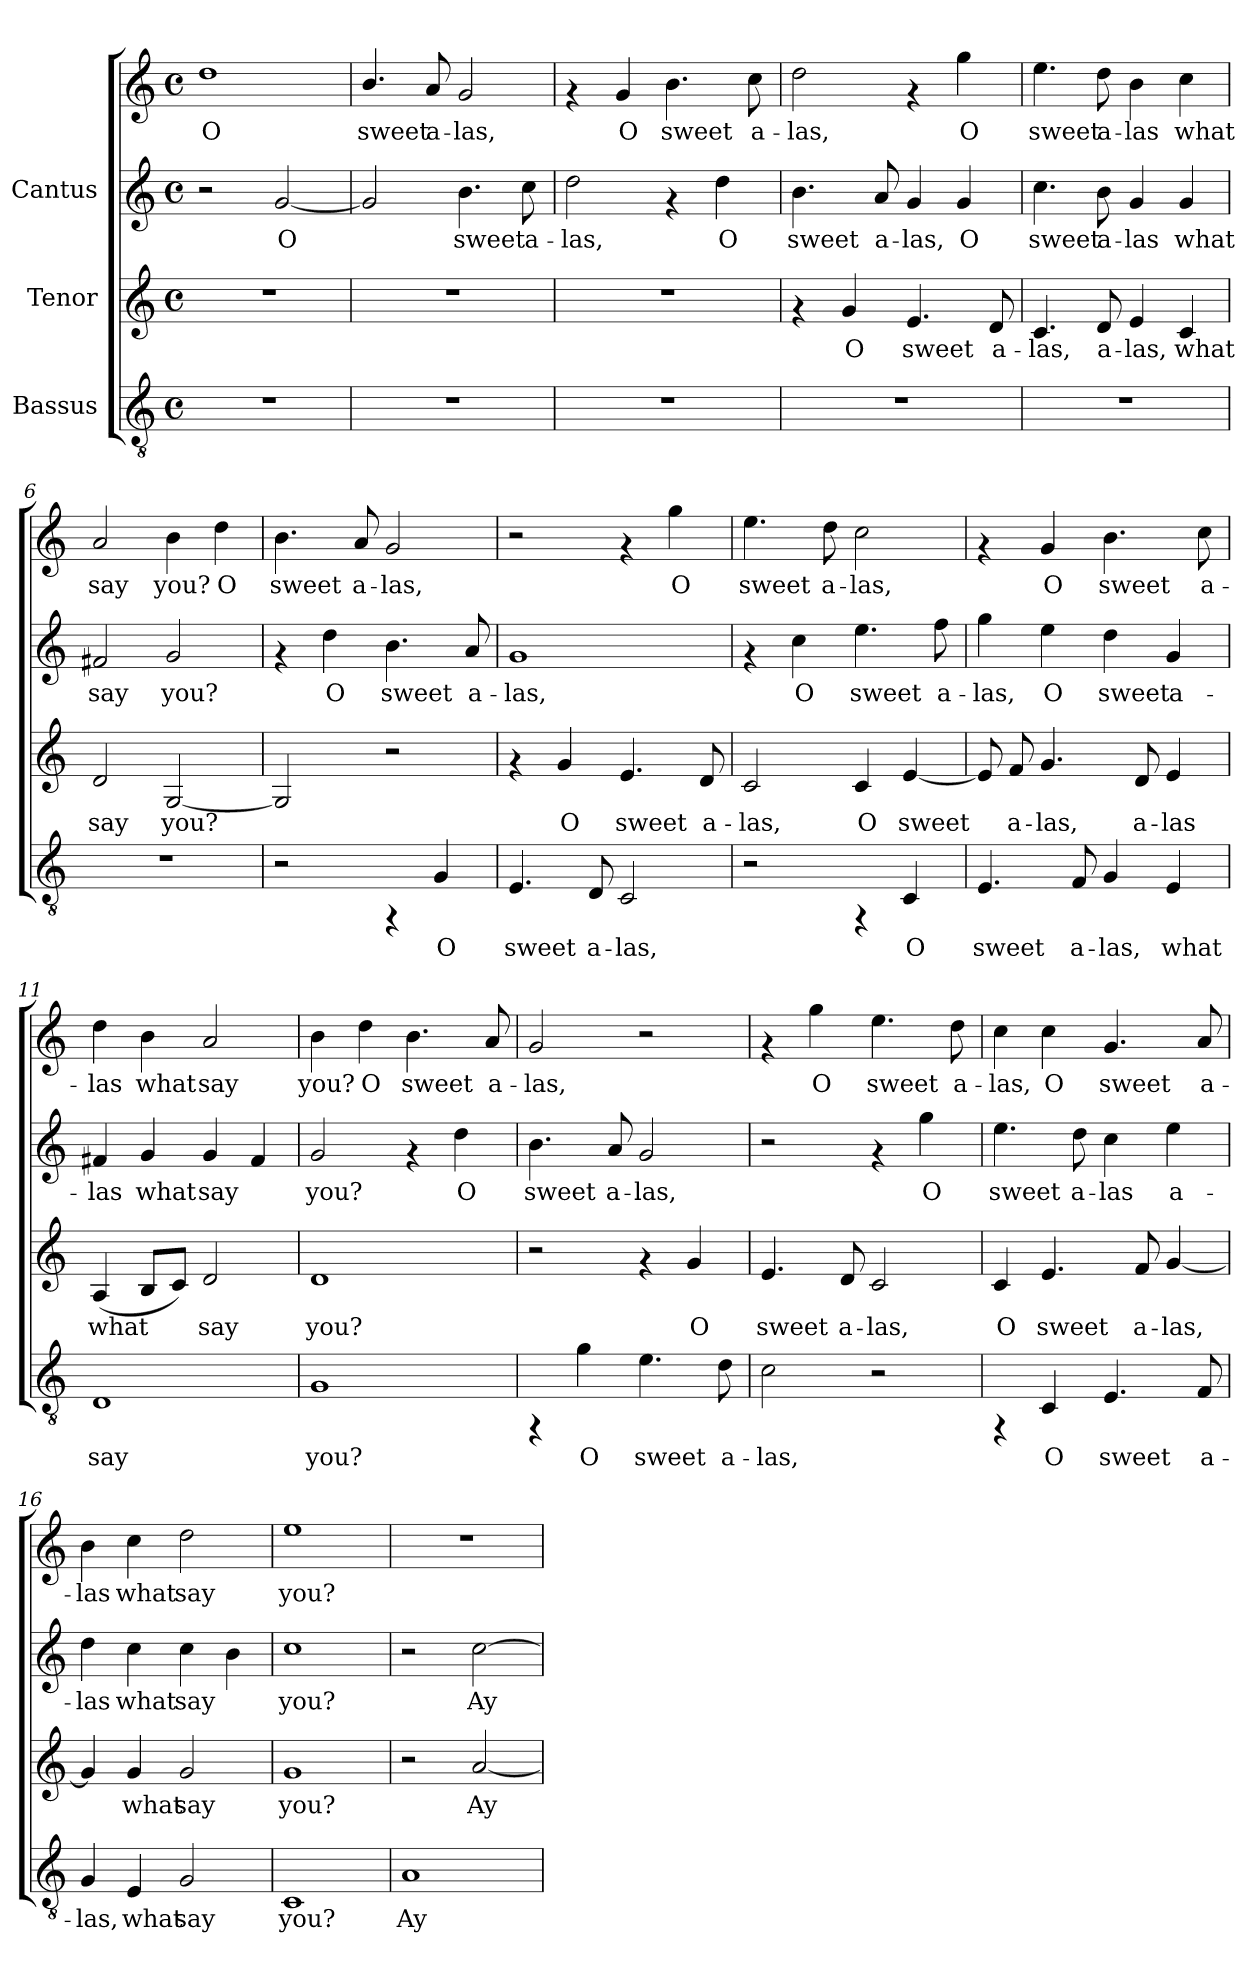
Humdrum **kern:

**kern	**text	**kern	**text	**kern	**text	**kern	**text
*part3	*part3	*part2	*part2	*part1	*part1	*part1	*part1
*staff4	*staff4	*staff3	*staff3	*staff2	*staff2	*staff1	*staff1
*I"Bassus	*	*I"Tenor	*	*I"Cantus	*	*	*
!!LO:PB:g=z
*stria5	*	*stria5	*	*stria5	*	*stria5	*
*clefGv2	*	*clefG2	*	*clefG2	*	*clefG2	*
*M4/4	*	*M4/4	*	*M4/4	*	*M4/4	*
*met(c)	*	*met(c)	*	*met(c)	*	*met(c)	*
*MM132	*	*MM132	*	*MM132	*	*MM132	*
=1	=1	=1	=1	=1	=1	=1	=1
!	!	!	!	!	!	!	!LO:LY:b:cj
1r	.	1r	.	2r	.	1dd	O
!	!	!	!	!	!LO:LY:b:cj	!	!
.	.	.	.	[<2g/	O	.	.
=2	=2	=2	=2	=2	=2	=2	=2
!	!	!	!	!	!LO:LY:b:cj	!	!LO:LY:b:cj
1r	.	1r	.	2g/]	.	4.b/	sweet
!	!	!	!	!	!	!	!LO:LY:b:cj
.	.	.	.	.	.	8a/	a-
!	!	!	!	!	!LO:LY:b:cj	!	!LO:LY:b:cj
.	.	.	.	4.b\	sweet	2g/	-las,
!	!	!	!	!	!LO:LY:b:cj	!	!
.	.	.	.	8cc\	a-	.	.
=3	=3	=3	=3	=3	=3	=3	=3
!	!	!	!	!	!LO:LY:b:cj	!	!
1r	.	1r	.	2dd\	-las,	4rf	.
!	!	!	!	!	!	!	!LO:LY:b:cj
.	.	.	.	.	.	4g/	-O
!	!	!	!	!	!	!	!LO:LY:b:cj
.	.	.	.	4rf	.	4.b\	sweet
!	!	!	!	!	!LO:LY:b:cj	!	!
.	.	.	.	4dd\	O	.	.
!	!	!	!	!	!	!	!LO:LY:b:cj
.	.	.	.	.	.	8cc\	a-
=4	=4	=4	=4	=4	=4	=4	=4
!	!	!	!	!	!LO:LY:b:cj	!	!LO:LY:b:cj
1r	.	4rf	.	4.b\	sweet	2dd\	las,
!	!	!	!LO:LY:b:cj	!	!	!	!
.	.	4g/	O	.	.	.	.
!	!	!	!	!	!LO:LY:b:cj	!	!
.	.	.	.	8a/	a-	.	.
!	!	!	!LO:LY:b:cj	!	!LO:LY:b:cj	!	!
.	.	4.e/	sweet	4g/	-las,	4rf	.
!	!	!	!	!	!LO:LY:b:cj	!	!LO:LY:b:cj
.	.	.	.	4g/	O	4gg\	O
!	!	!	!LO:LY:b:cj	!	!	!	!
.	.	8d/	a-	.	.	.	.
=5	=5	=5	=5	=5	=5	=5	=5
!	!	!	!LO:LY:b:cj	!	!LO:LY:b:cj	!	!LO:LY:b:cj
1r	.	4.c/	-las,	4.cc\	sweet	4.ee\	sweet
!	!	!	!LO:LY:b:cj	!	!LO:LY:b:cj	!	!LO:LY:b:cj
.	.	8d/	a-	8b\	a-	8dd\	a-
!	!	!	!LO:LY:b:cj	!	!LO:LY:b:cj	!	!LO:LY:b:cj
.	.	4e/	-las,	4g/	-las	4b\	-las
!	!	!	!LO:LY:b:cj	!	!LO:LY:b:cj	!	!LO:LY:b:cj
.	.	4c/	what	4g/	what	4cc\	what
!!LO:LB:g=z
=6	=6	=6	=6	=6	=6	=6	=6
!	!	!	!LO:LY:b:cj	!	!LO:LY:b:cj	!	!LO:LY:b:cj
1r	.	2d/	say	2f#X/	say	2a/	say
!	!	!	!LO:LY:b:cj	!	!LO:LY:b:cj	!	!LO:LY:b:cj
.	.	[<2G/	you?	2g/	you?	4b\	you?
!	!	!	!	!	!	!	!LO:LY:b:cj
.	.	.	.	.	.	4dd\	O
=7	=7	=7	=7	=7	=7	=7	=7
!	!	!	!	!	!	!	!LO:LY:b:cj
2r	.	2G/]	.	4rf	.	4.b\	sweet
!	!	!	!	!	!LO:LY:b:cj	!	!
.	.	.	.	4dd\	O	.	.
!	!	!	!	!	!	!	!LO:LY:b:cj
.	.	.	.	.	.	8a/	a-
!	!	!	!	!	!LO:LY:b:cj	!	!LO:LY:b:cj
4rFF	.	2r	.	4.b\	sweet	2g/	-las,
!	!LO:LY:b:cj	!	!	!	!	!	!
4G/	O	.	.	.	.	.	.
!	!	!	!	!	!LO:LY:b:cj	!	!
.	.	.	.	8a/	a-	.	.
=8	=8	=8	=8	=8	=8	=8	=8
!	!LO:LY:b:cj	!	!	!	!LO:LY:b:cj	!	!
4.E/	sweet	4rf	.	1g	las,	2r	.
!	!	!	!LO:LY:b:cj	!	!	!	!
.	.	4g/	O	.	.	.	.
!	!LO:LY:b:cj	!	!	!	!	!	!
8D/	a-	.	.	.	.	.	.
!	!LO:LY:b:cj	!	!LO:LY:b:cj	!	!	!	!
2C/	-las,	4.e/	sweet	.	.	4rf	.
!	!	!	!	!	!	!	!LO:LY:b:cj
.	.	.	.	.	.	4gg\	-O
!	!	!	!LO:LY:b:cj	!	!	!	!
.	.	8d/	a-	.	.	.	.
=9	=9	=9	=9	=9	=9	=9	=9
!	!	!	!LO:LY:b:cj	!	!	!	!LO:LY:b:cj
2r	.	2c/	-las,	4rf	.	4.ee\	sweet
!	!	!	!	!	!LO:LY:b:cj	!	!
.	.	.	.	4cc\	O	.	.
!	!	!	!	!	!	!	!LO:LY:b:cj
.	.	.	.	.	.	8dd\	a-
!	!	!	!LO:LY:b:cj	!	!LO:LY:b:cj	!	!LO:LY:b:cj
4rFF	.	4c/	O	4.ee\	sweet	2cc\	-las,
!	!LO:LY:b:cj	!	!LO:LY:b:cj	!	!	!	!
4C/	O	[<4e/	sweet	.	.	.	.
!	!	!	!	!	!LO:LY:b:cj	!	!
.	.	.	.	8ff\	a-	.	.
=10	=10	=10	=10	=10	=10	=10	=10
!	!LO:LY:b:cj	!	!LO:LY:b:cj	!	!LO:LY:b:cj	!	!
4.E/	sweet	8e/]	.	4gg\	-las,	4rf	.
!	!	!	!LO:LY:b:cj	!	!	!	!
.	.	8f/	a-	.	.	.	.
!	!	!	!LO:LY:b:cj	!	!LO:LY:b:cj	!	!LO:LY:b:cj
.	.	4.g/	-las,	4ee\	O	4g/	-O
!	!LO:LY:b:cj	!	!	!	!	!	!
8F/	a-	.	.	.	.	.	.
!	!LO:LY:b:cj	!	!	!	!LO:LY:b:cj	!	!LO:LY:b:cj
4G/	-las,	.	.	4dd\	sweet	4.b\	sweet
!	!	!	!LO:LY:b:cj	!	!	!	!
.	.	8d/	a-	.	.	.	.
!	!LO:LY:b:cj	!	!LO:LY:b:cj	!	!LO:LY:b:cj	!	!
4E/	what	4e/	-las	4g/	a-	.	.
!	!	!	!	!	!	!	!LO:LY:b:cj
.	.	.	.	.	.	8cc\	a-
!!LO:LB:g=z
=11	=11	=11	=11	=11	=11	=11	=11
!	!LO:LY:b:cj	!	!LO:LY:b:cj	!	!LO:LY:b:cj	!	!LO:LY:b:cj
1D	say	(<4A/	what	4f#X/	las	4dd\	-las
!	!	!	!LO:LY:b:cj	!	!LO:LY:b:cj	!	!LO:LY:b:cj
.	.	8B/L	.	4g/	what	4b\	what
!	!	!	!LO:LY:b:cj	!	!	!	!
.	.	8c/J)	.	.	.	.	.
!	!	!	!LO:LY:b:cj	!	!LO:LY:b:cj	!	!LO:LY:b:cj
.	.	2d/	say	4g/	say	2a/	say
!	!	!	!	!	!LO:LY:b:cj	!	!
.	.	.	.	4f#/	.	.	.
=12	=12	=12	=12	=12	=12	=12	=12
!	!LO:LY:b:cj	!	!LO:LY:b:cj	!	!LO:LY:b:cj	!	!LO:LY:b:cj
1G	you?	1d	you?	2g/	-you?	4b\	you?
!	!	!	!	!	!	!	!LO:LY:b:cj
.	.	.	.	.	.	4dd\	O
!	!	!	!	!	!	!	!LO:LY:b:cj
.	.	.	.	4rf	.	4.b\	sweet
!	!	!	!	!	!LO:LY:b:cj	!	!
.	.	.	.	4dd\	O	.	.
!	!	!	!	!	!	!	!LO:LY:b:cj
.	.	.	.	.	.	8a/	a-
=13	=13	=13	=13	=13	=13	=13	=13
!	!	!	!	!	!LO:LY:b:cj	!	!LO:LY:b:cj
4rFF	.	2r	.	4.b\	sweet	2g/	las,
!	!LO:LY:b:cj	!	!	!	!	!	!
4g\	O	.	.	.	.	.	.
!	!	!	!	!	!LO:LY:b:cj	!	!
.	.	.	.	8a/	a-	.	.
!	!LO:LY:b:cj	!	!	!	!LO:LY:b:cj	!	!
4.e\	sweet	4rf	.	2g/	-las,	2r	.
!	!	!	!LO:LY:b:cj	!	!	!	!
.	.	4g/	O	.	.	.	.
!	!LO:LY:b:cj	!	!	!	!	!	!
8d\	a-	.	.	.	.	.	.
=14	=14	=14	=14	=14	=14	=14	=14
!	!LO:LY:b:cj	!	!LO:LY:b:cj	!	!	!	!
2c\	-las,	4.e/	sweet	2r	.	4rf	.
!	!	!	!	!	!	!	!LO:LY:b:cj
.	.	.	.	.	.	4gg\	O
!	!	!	!LO:LY:b:cj	!	!	!	!
.	.	8d/	a-	.	.	.	.
!	!	!	!LO:LY:b:cj	!	!	!	!LO:LY:b:cj
2r	.	2c/	-las,	4rf	.	4.ee\	sweet
!	!	!	!	!	!LO:LY:b:cj	!	!
.	.	.	.	4gg\	-O	.	.
!	!	!	!	!	!	!	!LO:LY:b:cj
.	.	.	.	.	.	8dd\	a-
!!LO:PB:g=z
=15	=15	=15	=15	=15	=15	=15	=15
!	!	!	!LO:LY:b:cj	!	!LO:LY:b:cj	!	!LO:LY:b:cj
4rFF	.	4c/	O	4.ee\	-sweet	4cc\	las,
!	!LO:LY:b:cj	!	!LO:LY:b:cj	!	!	!	!LO:LY:b:cj
4C/	O	4.e/	sweet	.	.	4cc\	O
!	!	!	!	!	!LO:LY:b:cj	!	!
.	.	.	.	8dd\	a-	.	.
!	!LO:LY:b:cj	!	!	!	!LO:LY:b:cj	!	!LO:LY:b:cj
4.E/	sweet	.	.	4cc\	-las	4.g/	sweet
!	!	!	!LO:LY:b:cj	!	!	!	!
.	.	8f/	a-	.	.	.	.
!	!	!	!LO:LY:b:cj	!	!LO:LY:b:cj	!	!
.	.	[<4g/	-las,	4ee\	a-	.	.
!	!LO:LY:b:cj	!	!	!	!	!	!LO:LY:b:cj
8F/	a-	.	.	.	.	8a/	a-
=16	=16	=16	=16	=16	=16	=16	=16
!	!LO:LY:b:cj	!	!LO:LY:b:cj	!	!LO:LY:b:cj	!	!LO:LY:b:cj
4G/	-las,	4g/]	.	4dd\	las	4b\	-las
!	!LO:LY:b:cj	!	!LO:LY:b:cj	!	!LO:LY:b:cj	!	!LO:LY:b:cj
4E/	what	4g/	what	4cc\	what	4cc\	what
!	!LO:LY:b:cj	!	!LO:LY:b:cj	!	!LO:LY:b:cj	!	!LO:LY:b:cj
2G/	say	2g/	say	4cc\	say	2dd\	say
!	!	!	!	!	!LO:LY:b:cj	!	!
.	.	.	.	4b\	.	.	.
=17	=17	=17	=17	=17	=17	=17	=17
!	!LO:LY:b:cj	!	!LO:LY:b:cj	!	!LO:LY:b:cj	!	!LO:LY:b:cj
1C	you?	1g	you?	1cc	you?	1ee	you?
=18	=18	=18	=18	=18	=18	=18	=18
!	!LO:LY:b:cj	!	!	!	!	!	!
1A	Ay	2r	.	2r	.	1r	.
!	!	!	!LO:LY:b:cj	!	!LO:LY:b:cj	!	!
.	.	[<2a/	Ay	[>2cc\	Ay	.	.
=	=	=	=	=	=	=	=
*-	*-	*-	*-	*-	*-	*-	*-
